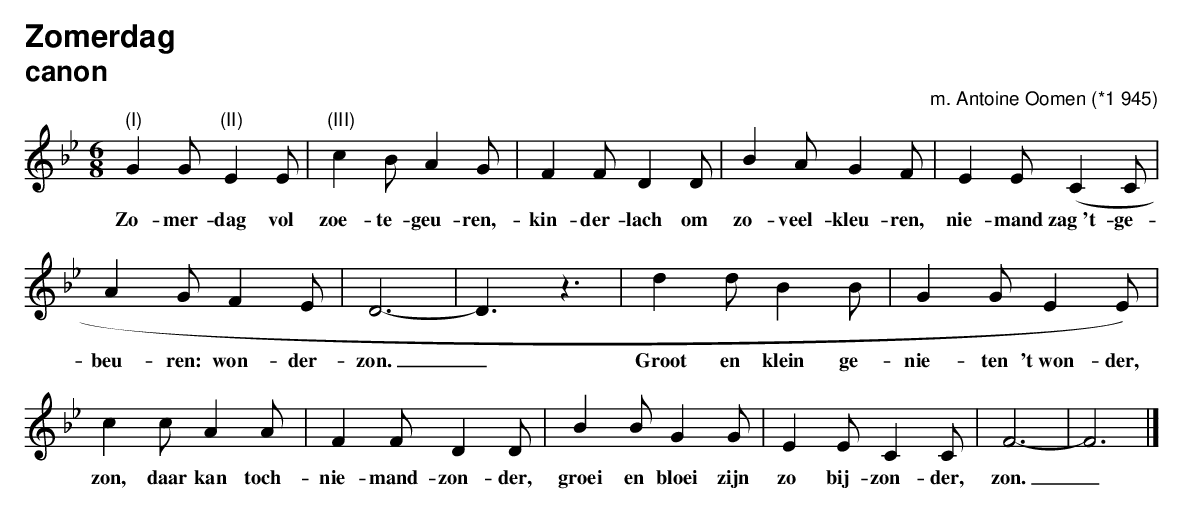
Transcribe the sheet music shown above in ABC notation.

X:1
T:Zomerdag
T:canon
C:m. Antoine Oomen (*1 945)
L:1/8
M:6/8
K:Bb
"(I)"G2 G "(II)"E2 E | "(III)"c2 B A2 G | F2 F D2 D | B2 A G2 F | E2 E (C2 C |$ A2 G F2 E | D6- | D3 z3 |
w: Zo- mer- dag vol|zoe- te- geu- ren,-|kin- der- lach om|zo- veel- kleu- ren,|nie- mand zag~'t- ge-|beu- ren: won- der-|zon.|_|
d2 d B2 B | G2 G E2 E) |$ c2 c A2 A | F2 F D2 D | B2 B G2 G | E2 E C2 C | F6- | F6 |]
w: Groot en klein ge-|nie- ten 't~won- der,|zon, daar kan toch-|nie- mand- zon- der,|groei en bloei zijn|zo bij- zon- der,|zon.|_|
